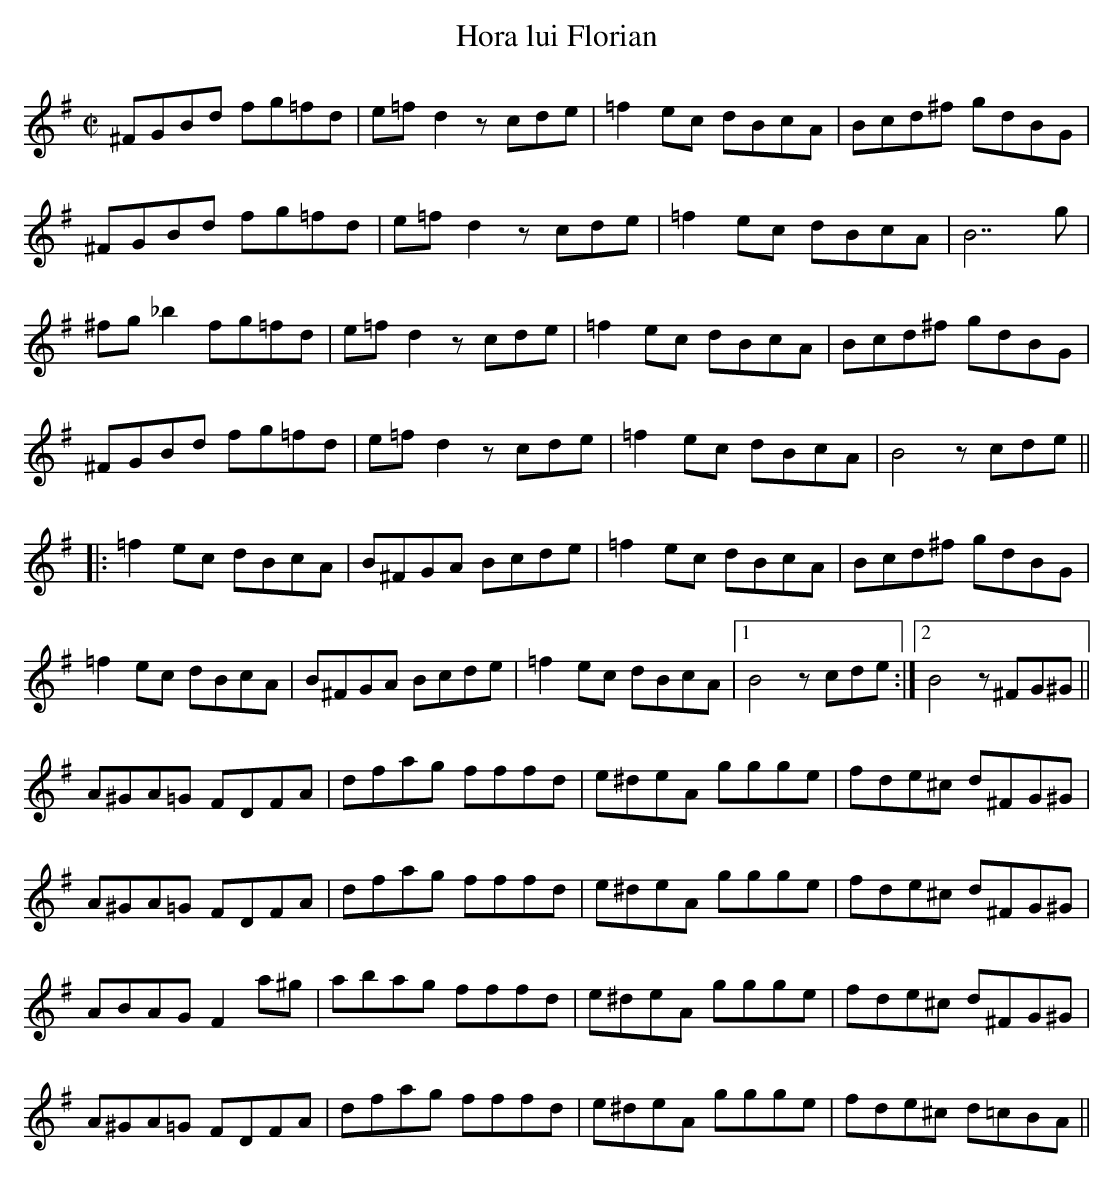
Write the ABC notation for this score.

X:1
T:Hora lui Florian
M:C|
L:1/8
K:G
^FGBd fg=fd | e=fd2 zcde | =f2ec dBcA | Bcd^f gdBG |
^FGBd fg=fd | e=fd2 zcde | =f2ec dBcA | B7g |
^fg_b2 fg=fd | e=fd2 zcde | =f2ec dBcA | Bcd^f gdBG |
^FGBd fg=fd | e=fd2 zcde | =f2ec dBcA | B4 zcde ||
|: =f2ec dBcA | B^FGA Bcde | =f2ec dBcA | Bcd^f gdBG |
=f2ec dBcA | B^FGA Bcde | =f2ec dBcA |1 B4 zcde :|2 B4 z^FG^G ||
A^GA=G FDFA | dfag fffd | e^deA ggge | fde^c d^FG^G |
A^GA=G FDFA | dfag fffd | e^deA ggge | fde^c d^FG^G |
ABAG F2a^g | abag fffd | e^deA ggge | fde^c d^FG^G |
A^GA=G FDFA | dfag fffd | e^deA ggge | fde^c d=cBA ||
